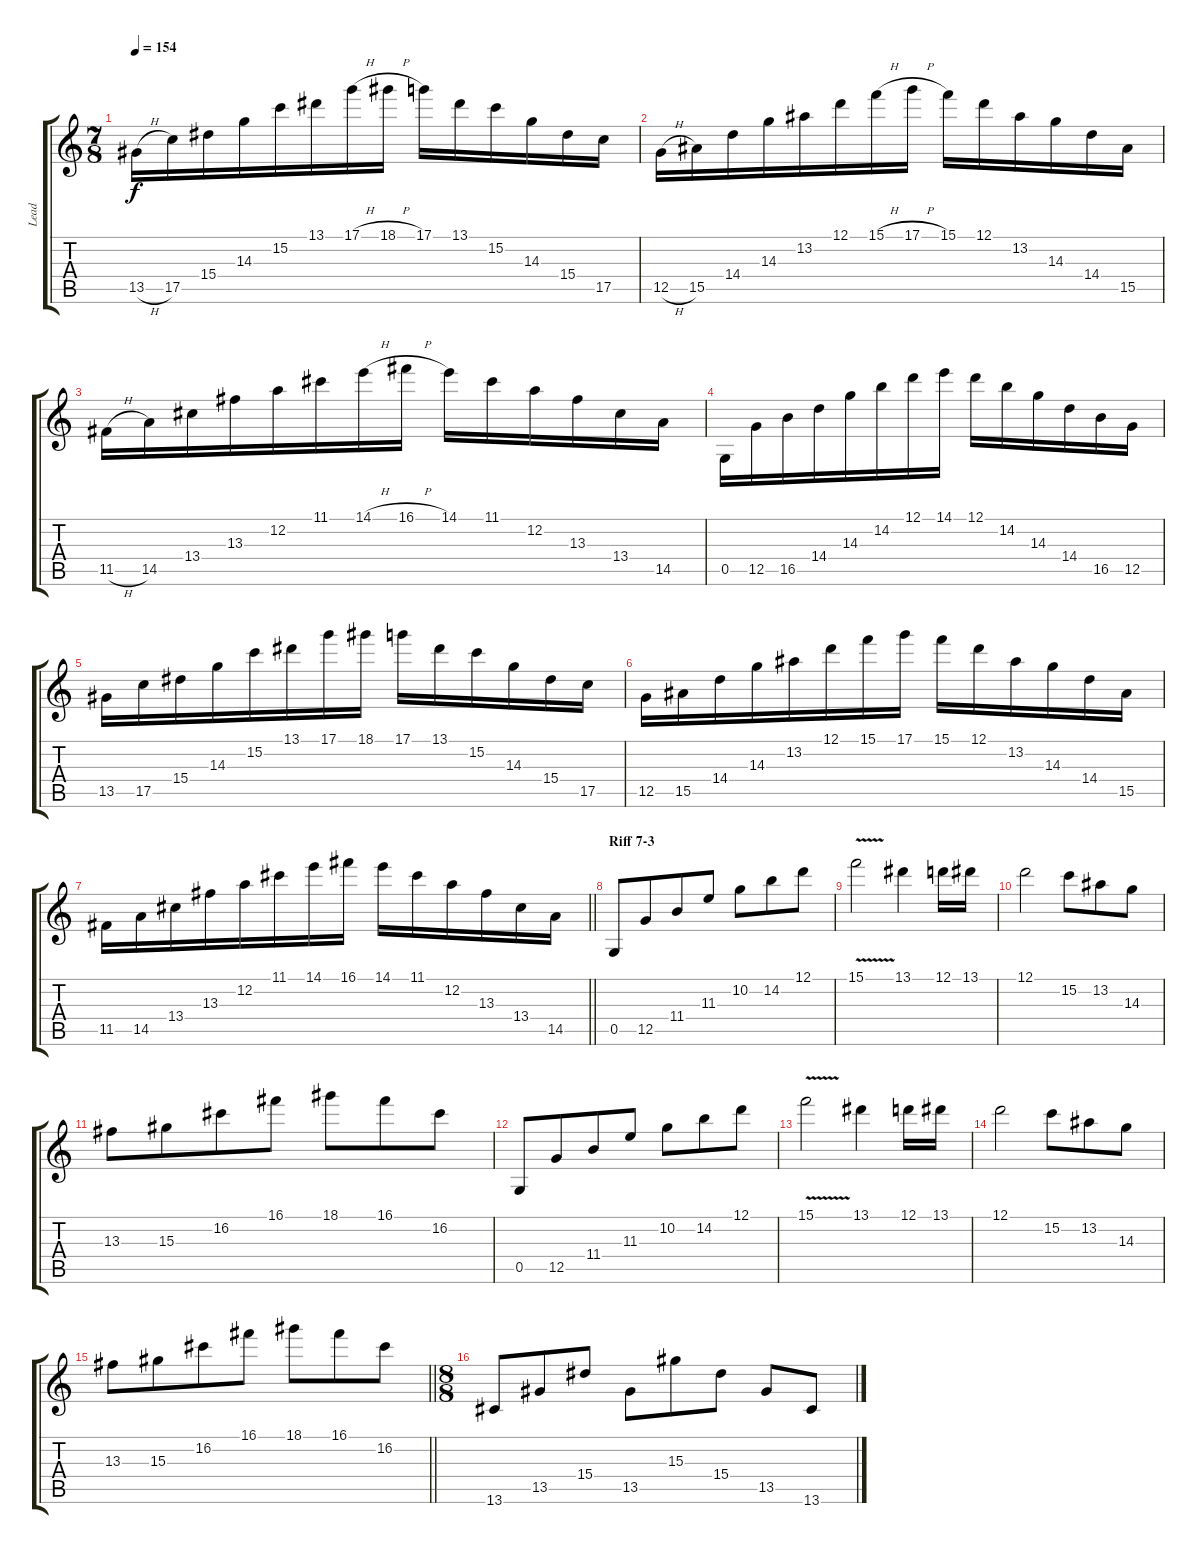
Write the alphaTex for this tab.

\track ("Lead" "Lead") {instrument distortionguitar}
\staff {score tabs}
\tuning (D4 A3 F3 C3 G2 C2) {hide}
\ts (7 8)
\tempo 154
\clef g2
\ks c
13.5{h}.16{dy f} 17.5.16 15.4.16 14.3.16 15.2.16 13.1.16 17.1{h}.16 18.1{h}.16 17.1.16 13.1.16 15.2.16 14.3.16 15.4.16 17.5.16 |
12.5{h}.16 15.5.16 14.4.16 14.3.16 13.2.16 12.1.16 15.1{h}.16 17.1{h}.16 15.1.16 12.1.16 13.2.16 14.3.16 14.4.16 15.5.16 |
11.5{h}.16 14.5.16 13.4.16 13.3.16 12.2.16 11.1.16 14.1{h}.16 16.1{h}.16 14.1.16 11.1.16 12.2.16 13.3.16 13.4.16 14.5.16 |
0.5.16 12.5.16 16.5.16 14.4.16 14.3.16 14.2.16 12.1.16 14.1.16 12.1.16 14.2.16 14.3.16 14.4.16 16.5.16 12.5.16 |
13.5.16 17.5.16 15.4.16 14.3.16 15.2.16 13.1.16 17.1.16 18.1.16 17.1.16 13.1.16 15.2.16 14.3.16 15.4.16 17.5.16 |
12.5.16 15.5.16 14.4.16 14.3.16 13.2.16 12.1.16 15.1.16 17.1.16 15.1.16 12.1.16 13.2.16 14.3.16 14.4.16 15.5.16 |
\barLineRight lightlight
11.5.16 14.5.16 13.4.16 13.3.16 12.2.16 11.1.16 14.1.16 16.1.16 14.1.16 11.1.16 12.2.16 13.3.16 13.4.16 14.5.16 |
\section ("" "Riff 7-3")
0.5.8 12.5.8 11.4.8 11.3.8 10.2.8 14.2.8 12.1.8 |
15.1{v}.2 13.1.4 12.1.16 13.1.16 |
12.1.2 15.2.8 13.2.8 14.3.8 |
13.3.8 15.3.8 16.2.8 16.1.8 18.1.8 16.1.8 16.2.8 |
0.5.8 12.5.8 11.4.8 11.3.8 10.2.8 14.2.8 12.1.8 |
15.1{v}.2 13.1.4 12.1.16 13.1.16 |
12.1.2 15.2.8 13.2.8 14.3.8 |
\barLineRight lightlight
13.3.8 15.3.8 16.2.8 16.1.8 18.1.8 16.1.8 16.2.8 |
\ts (8 8)
\section ("" "")
13.6.8 13.5.8 15.4.8 13.5.8 15.3.8 15.4.8 13.5.8 13.6{sl}.8
